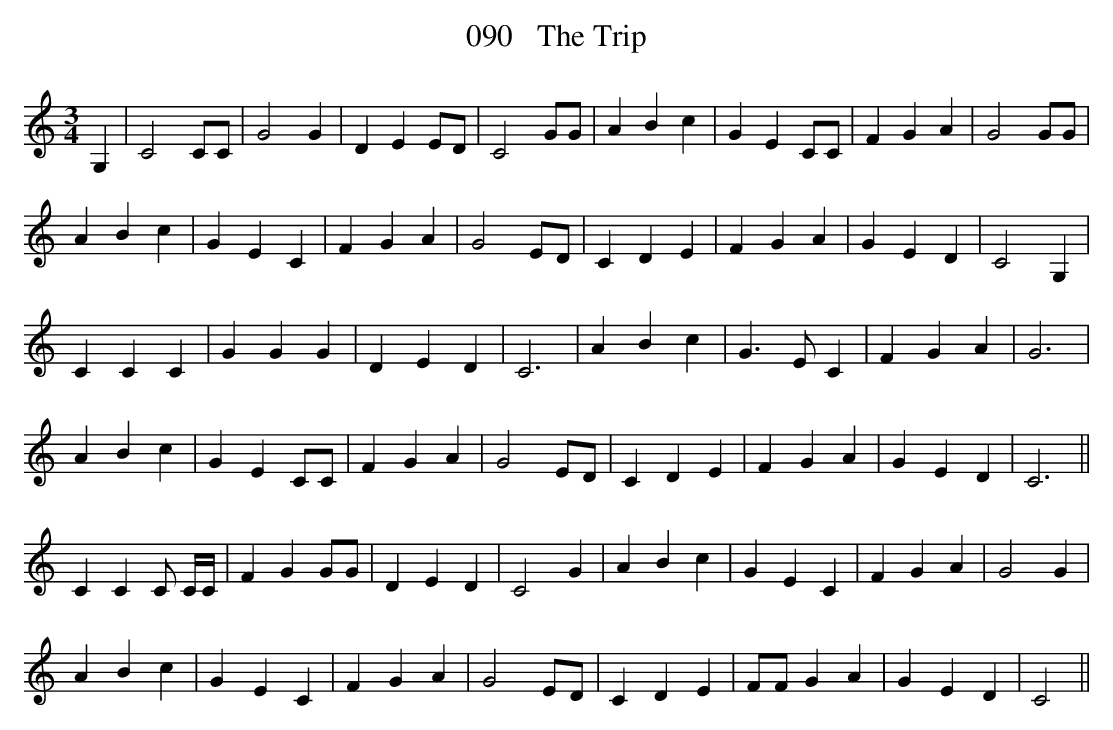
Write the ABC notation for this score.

X:1
T:090   The Trip
M:3/4
K:C
G,2|C4 CC|G4 G2|D2 E2 ED|C4 GG|A2 B2 c2|G2 E2 CC|F2 G2 A2|G4 GG|
A2 B2 c2|G2 E2 C2|F2 G2 A2|G4 ED|C2 D2 E2|F2 G2 A2|G2 E2 D2|C4 G,2|
C2 C2 C2|G2 G2 G2|D2 E2 D2|C6 |A2 B2 c2|G3 E C2|F2 G2 A2|G6 |
A2 B2 c2|G2 E2 CC|F2 G2 A2|G4 ED|C2 D2 E2|F2 G2 A2|G2 E2 D2|C6 ||
C2 C2 C C1/2C1/2|F2 G2 GG|D2 E2 D2|C4 G2|A2 B2 c2|G2 E2 C2|F2 G2 A2|G4 G2|
A2 B2 c2|G2-E2 C2|F2 G2 A2|G4 ED|C2 D2 E2|FF G2 A2|G2 E2 D2|C4 ||
